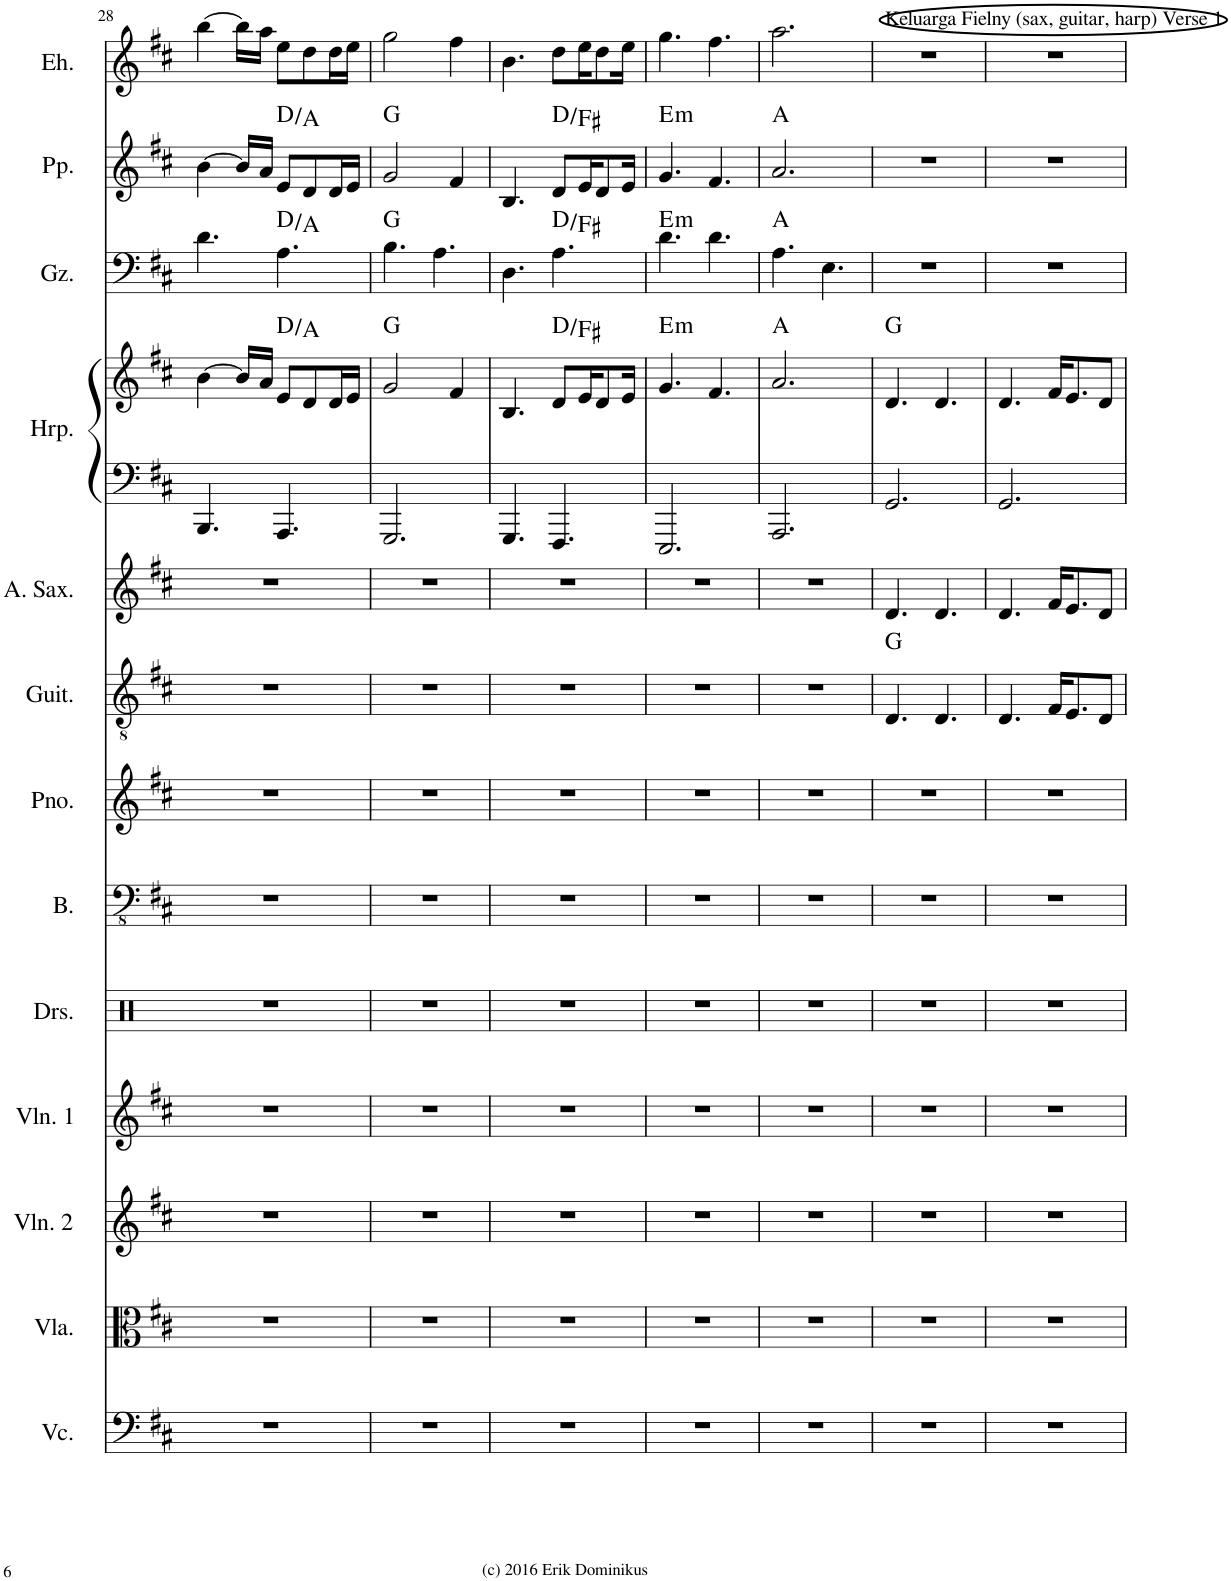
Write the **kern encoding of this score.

**kern	**kern	**kern	**kern	**kern	**kern	**kern	**kern	**harte	**kern	**kern	**kern	**harte	**kern	**harte	**kern	**harte	**kern
*part13	*part12	*part11	*part10	*part9	*part8	*part7	*part6	*part6	*part5	*part4	*part4	*part4	*part3	*part3	*part2	*part2	*part1
*staff14	*staff13	*staff12	*staff11	*staff10	*staff9	*staff8	*staff7	*	*staff6	*staff5	*staff4	*	*staff3	*	*staff2	*	*staff1
*I"Violoncello	*I"Viola	*I"Violin 2	*I"Violin 1	*I"Drumset	*I"Bass	*I"Piano	*I"Acoustic Guitar	*	*I"Alto Saxophone	*I"Harp	*	*	*I"Gu zheng	*	*I"Pi pa	*	*I"Er hu
*I'Vc.	*I'Vla.	*I'Vln. 2	*I'Vln. 1	*I'Drs.	*I'B.	*I'Pno.	*I'Guit.	*	*I'A. Sax.	*I'Hrp.	*	*	*I'Gz.	*	*I'Pp.	*	*I'Eh.
!!LO:PB:g=z
*clefF4	*clefC3	*clefG2	*clefG2	*clefX	*clefFv4	*clefG2	*clefGv2	*	*clefG2	*clefF4	*clefG2	*	*clefF4	*	*clefG2	*	*clefG2
*	*	*	*	*	*	*	*	*	*ITrd5c9	*	*	*	*	*	*	*	*
*k[f#c#]	*k[f#c#]	*k[f#c#]	*k[f#c#]	*k[]	*k[f#c#]	*k[f#c#]	*k[f#c#]	*	*k[f#c#]	*k[f#c#]	*k[f#c#]	*	*k[f#c#]	*	*k[f#c#]	*	*k[f#c#]
*M6/8	*M6/8	*M6/8	*M6/8	*M6/8	*M6/8	*M6/8	*M6/8	*	*M6/8	*M6/8	*M6/8	*	*M6/8	*	*M6/8	*	*M6/8
=28	=28	=28	=28	=28	=28	=28	=28	=28	=28	=28	=28	=28	=28	=28	=28	=28	=28
2.r	2.r	2.r	2.r	2.r	2.r	2.r	2.r	.	2.r	4.BBB/	[4b\	.	4.d\	.	[4b\	.	[4bb\
.	.	.	.	.	.	.	.	.	.	.	16b/LL]	.	.	.	16b/LL]	.	16bb\LL]
.	.	.	.	.	.	.	.	.	.	.	16a/JJ	.	.	.	16a/JJ	.	16aa\JJ
.	.	.	.	.	.	.	.	.	.	4.AAA/	8e/L	D:maj/5	4.A\	D:maj/5	8e/L	D:maj/5	8ee\L
.	.	.	.	.	.	.	.	.	.	.	8d/	.	.	.	8d/	.	8dd\
.	.	.	.	.	.	.	.	.	.	.	16d/L	.	.	.	16d/L	.	16dd\L
.	.	.	.	.	.	.	.	.	.	.	16e/JJ	.	.	.	16e/JJ	.	16ee\JJ
=29	=29	=29	=29	=29	=29	=29	=29	=29	=29	=29	=29	=29	=29	=29	=29	=29	=29
2.r	2.r	2.r	2.r	2.r	2.r	2.r	2.r	.	2.r	2.GGG/	2g/	G:maj	4.B\	G:maj	2g/	G:maj	2gg\
.	.	.	.	.	.	.	.	.	.	.	.	.	4.A\	.	.	.	.
.	.	.	.	.	.	.	.	.	.	.	4f#/	.	.	.	4f#/	.	4ff#\
=30	=30	=30	=30	=30	=30	=30	=30	=30	=30	=30	=30	=30	=30	=30	=30	=30	=30
2.r	2.r	2.r	2.r	2.r	2.r	2.r	2.r	.	2.r	4.GGG/	4.B/	.	4.D\	.	4.B/	.	4.b\
.	.	.	.	.	.	.	.	.	.	4.FFF#/	8d/L	D:maj/3	4.A\	D:maj/3	8d/L	D:maj/3	8dd\L
.	.	.	.	.	.	.	.	.	.	.	16e/K	.	.	.	16e/K	.	16ee\K
.	.	.	.	.	.	.	.	.	.	.	8d/	.	.	.	8d/	.	8dd\
.	.	.	.	.	.	.	.	.	.	.	16e/Jk	.	.	.	16e/Jk	.	16ee\Jk
=31	=31	=31	=31	=31	=31	=31	=31	=31	=31	=31	=31	=31	=31	=31	=31	=31	=31
!	!	!	!	!	!	!	!	!	!	!	!	!LO:H:kt=m	!	!LO:H:kt=m	!	!LO:H:kt=m	!
2.r	2.r	2.r	2.r	2.r	2.r	2.r	2.r	.	2.r	2.EEE/	4.g/	E:min	4.d\	E:min	4.g/	E:min	4.gg\
.	.	.	.	.	.	.	.	.	.	.	4.f#/	.	4.d\	.	4.f#/	.	4.ff#\
=32	=32	=32	=32	=32	=32	=32	=32	=32	=32	=32	=32	=32	=32	=32	=32	=32	=32
2.r	2.r	2.r	2.r	2.r	2.r	2.r	2.r	.	2.r	2.AAA/	2.a/	A:maj	4.A\	A:maj	2.a/	A:maj	2.aa\
.	.	.	.	.	.	.	.	.	.	.	.	.	4.E\	.	.	.	.
=33	=33	=33	=33	=33	=33	=33	=33	=33	=33	=33	=33	=33	=33	=33	=33	=33	=33
!	!	!	!	!	!	!	!	!	!	!	!	!	!	!	!	!	!LO:TX:a:t=Keluarga Fielny (sax, guitar, harp) Verse 1
2.r	2.r	2.r	2.r	2.r	2.r	2.r	4.D/	G:maj	4.d/	2.GG/	4.d/	G:maj	2.r	.	2.r	.	2.r
.	.	.	.	.	.	.	4.D/	.	4.d/	.	4.d/	.	.	.	.	.	.
=34	=34	=34	=34	=34	=34	=34	=34	=34	=34	=34	=34	=34	=34	=34	=34	=34	=34
2.r	2.r	2.r	2.r	2.r	2.r	2.r	4.D/	.	4.d/	2.GG/	4.d/	.	2.r	.	2.r	.	2.r
.	.	.	.	.	.	.	16F#/KL	.	16f#/KL	.	16f#/KL	.	.	.	.	.	.
.	.	.	.	.	.	.	8.E/	.	8.e/	.	8.e/	.	.	.	.	.	.
.	.	.	.	.	.	.	8D/J	.	8d/J	.	8d/J	.	.	.	.	.	.
=	=	=	=	=	=	=	=	=	=	=	=	=	=	=	=	=	=
*-	*-	*-	*-	*-	*-	*-	*-	*-	*-	*-	*-	*-	*-	*-	*-	*-	*-
